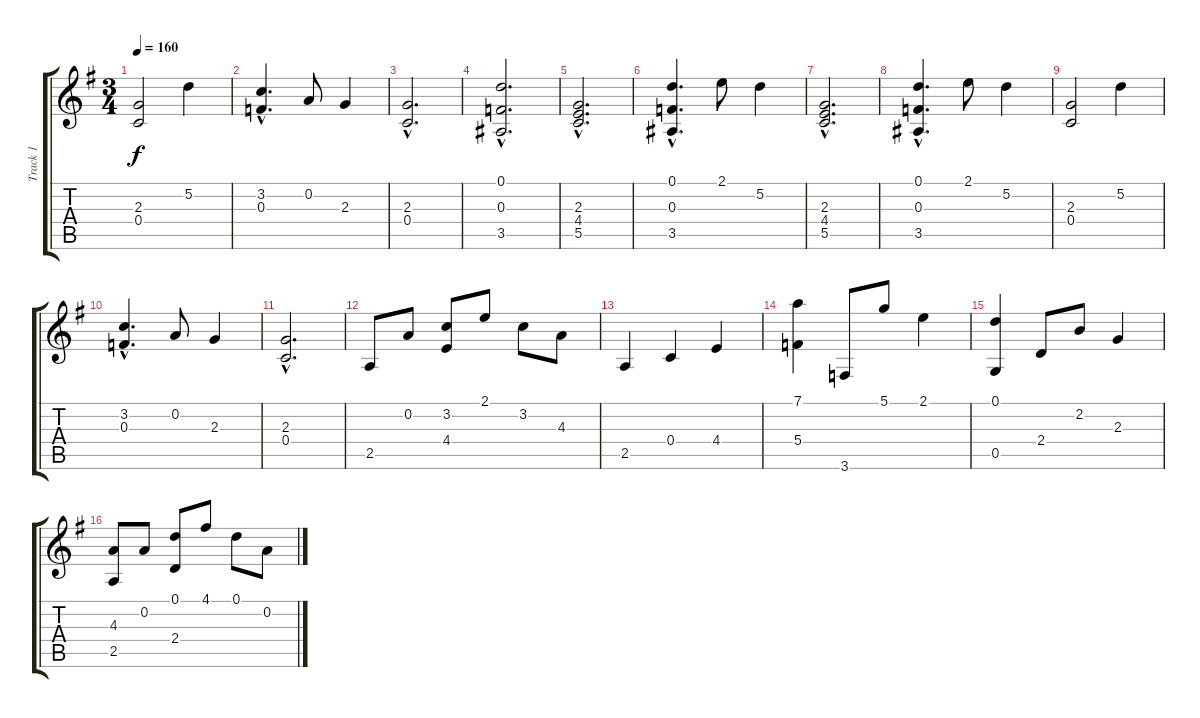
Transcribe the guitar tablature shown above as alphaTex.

\track ("Track 1" "Track 1") {instrument acousticguitarsteel}
\staff {score tabs}
\tuning (D4 A3 F3 C3 G2 D2) {hide}
\ts (3 4)
\tempo 160
\clef g2
\ks g
(2.3 0.4).2{dy f} 5.2.4 |
(3.2{hac} 0.3{hac}).4{d} 0.2.8 2.3.4 |
(2.3{hac} 0.4{hac}).2{d} |
(0.1{hac} 0.3{hac} 3.5{hac}).2{d} |
(2.3{hac} 4.4{hac} 5.5{hac}).2{d} |
(0.1{hac} 0.3{hac} 3.5{hac}).4{d} 2.1.8 5.2.4 |
(2.3{hac} 4.4{hac} 5.5{hac}).2{d} |
(0.1{hac} 0.3{hac} 3.5{hac}).4{d} 2.1.8 5.2.4 |
(2.3 0.4).2 5.2.4 |
(3.2{hac} 0.3{hac}).4{d} 0.2.8 2.3.4 |
(2.3{hac} 0.4{hac}).2{d} |
2.5.8 0.2.8 (3.2 4.4).8 2.1.8 3.2.8 4.3.8 |
2.5.4 0.4.4 4.4.4 |
(7.1 5.4).4 3.6.8 5.1.8 2.1.4 |
(0.1 0.5).4 2.4.8 2.2.8 2.3.4 |
(4.3 2.5).8 0.2.8 (0.1 2.4).8 4.1.8 0.1.8 0.2.8
